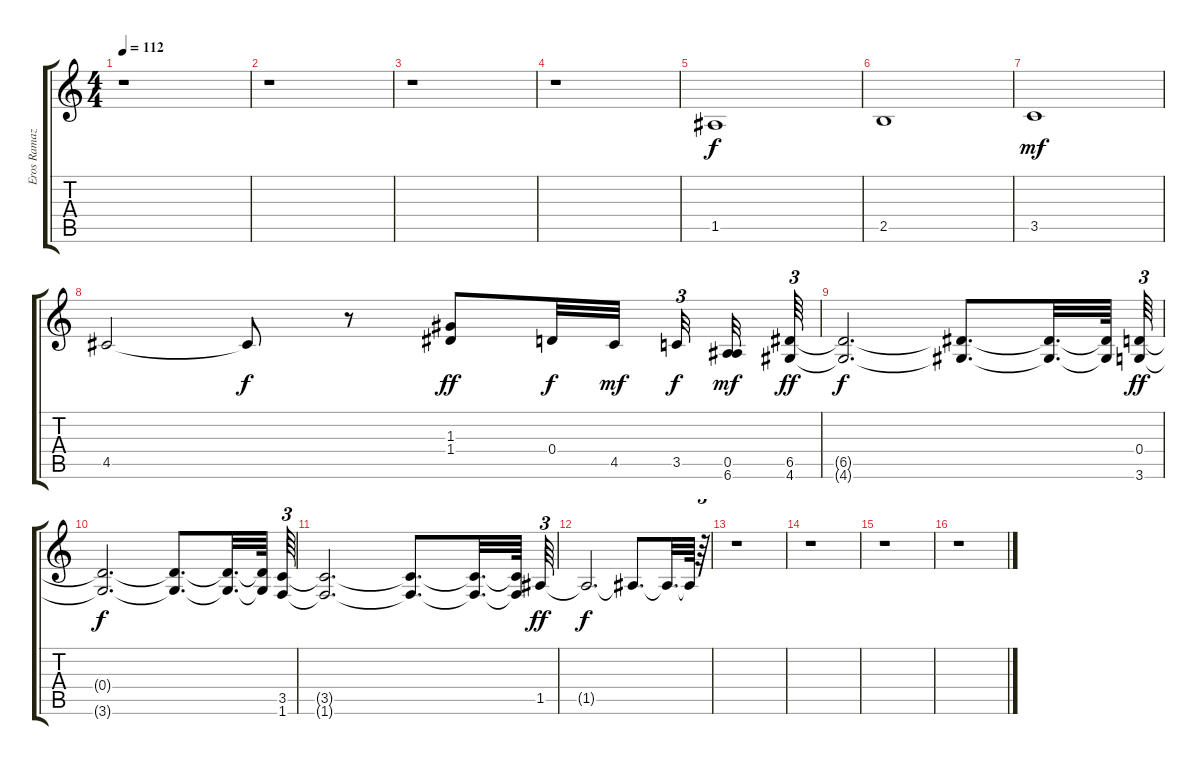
\track ("Eros Ramazzotti" "Eros Ramaz") {instrument overdrivenguitar}
\staff {score tabs}
\tuning (E4 B3 G3 D3 A2 E2) {hide}
\ts (4 4)
\tempo 112
\clef g2
\ks c
r.1{dy f} |
r.1 |
r.1 |
r.1 |
1.5.1{volume 9} |
2.5.1 |
3.5.1{dy mf} |
4.5.2 4.5{t}.8{dy f} r.8 (1.3 1.4).8{dy ff volume 9} 0.4.32{dy f} 4.5.32{dy mf beam splitsecondary} 3.5.32{tu (3 2) dy f beam splitsecondary} (0.5 6.6).32{dy mf} (6.5 4.6).64{tu (3 2) dy ff} |
(6.5{t} 4.6{t}).2{d dy f} (6.5{t} 4.6{t}).8{d} (6.5{t} 4.6{t}).32{d} (6.5{t} 4.6{t}).64 (0.4 3.6).64{tu (3 2) dy ff} |
(0.4{t} 3.6{t}).2{d dy f} (0.4{t} 3.6{t}).8{d} (0.4{t} 3.6{t}).32{d} (0.4{t} 3.6{t}).64 (3.5 1.6).64{tu (3 2)} |
(3.5{t} 1.6{t}).2{d} (3.5{t} 1.6{t}).8{d} (3.5{t} 1.6{t}).32{d} (3.5{t} 1.6{t}).64 1.5.64{tu (3 2) dy ff} |
1.5{t}.2{d dy f} 1.5{t}.8{d} 1.5{t}.32{d} 1.5{t}.64 r.64{tu (3 2)} |
r.1 |
r.1 |
r.1 |
r.1
